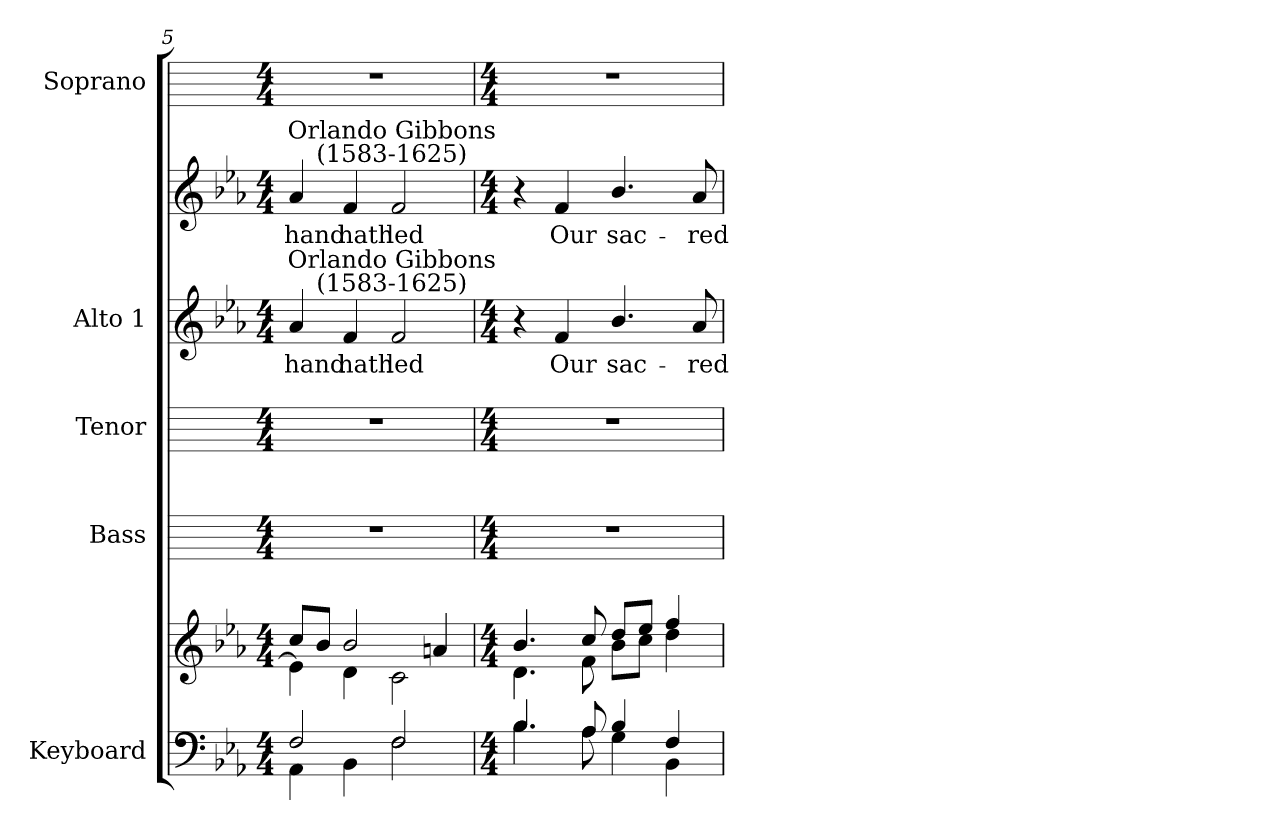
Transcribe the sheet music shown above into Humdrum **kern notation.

**kern	**kern	**kern	**kern	**kern	**text	**kern	**text	**kern
*part5	*part5	*part4	*part3	*part2	*part2	*part2	*part2	*part1
*staff7	*staff6	*staff5	*staff4	*staff3	*staff3	*staff2	*staff2	*staff1
*I"Keyboard	*	*I"Bass	*I"Tenor	*I"Alto 1	*	*	*	*I"Soprano
*	*	*I'B	*I'T	*I'A1	*	*	*	*I'S
*clefF4	*clefG2	*	*	*	*	*clefG2	*	*
*k[b-e-a-]	*k[b-e-a-]	*	*	*k[b-e-a-]	*	*k[b-e-a-]	*	*
*E-:	*E-:	*	*	*E-:	*	*E-:	*	*
*M4/4	*M4/4	*M4/4	*M4/4	*M4/4	*	*M4/4	*	*M4/4
=5	=5	=5	=5	=5	=5	=5	=5	=5
*^	*^	*	*	*	*	*	*	*
!	!	!	!	!	!	!	!LO:LY:b	!	!LO:LY:b	!
2F/	4AA-\	8cc/L	4e-\]	1r	1r	4a-	hand	4a-	hand	1r
.	.	8b-/J	.	.	.	.	.	.	.	.
!	!	!	!	!	!	!	!LO:LY:b	!	!LO:LY:b	!
.	4BB-\	2b-/	4d\	.	.	4f	hath	4f	hath	.
!	!	!	!	!	!	!	!	!LO:TX:a:cj:t=Orlando Gibbons\n(1583-1625)	!	!
!	!	!	!	!	!	!LO:TX:a:cj:t=Orlando Gibbons\n(1583-1625)	!	!	!	!
!	!	!	!	!	!	!	!LO:LY:b	!	!LO:LY:b	!
2F/	2F\	.	2c\	.	.	2f	led	2f	led	.
.	.	4an/	.	.	.	.	.	.	.	.
!!LO:LB:g=z
=6	=6	=6	=6	=6	=6	=6	=6	=6	=6	=6
*M4/4	*	*M4/4	*	*M4/4	*M4/4	*M4/4	*	*M4/4	*	*M4/4
4.B-/	4.B-\	4.b-/	4.d\	1r	1r	4r	.	4r	.	1r
!	!	!	!	!	!	!	!LO:LY:b	!	!LO:LY:b	!
.	.	.	.	.	.	4f	Our	4f	Our	.
8A-/	8A-\	8cc/	8f\	.	.	.	.	.	.	.
!	!	!	!	!	!	!	!LO:LY:b	!	!LO:LY:b	!
4B-/	4G\	8dd/L	8b-\L	.	.	4.b-/	sac-	4.b-/	sac-	.
.	.	8ee-/J	8cc\J	.	.	.	.	.	.	.
4F/	4BB-\	4ff/	4dd\	.	.	.	.	.	.	.
!	!	!	!	!	!	!	!LO:LY:b	!	!LO:LY:b	!
.	.	.	.	.	.	8a-	-red	8a-	-red	.
*v	*v	*	*	*	*	*	*	*	*	*
*	*v	*v	*	*	*	*	*	*	*
=	=	=	=	=	=	=	=	=
*-	*-	*-	*-	*-	*-	*-	*-	*-
